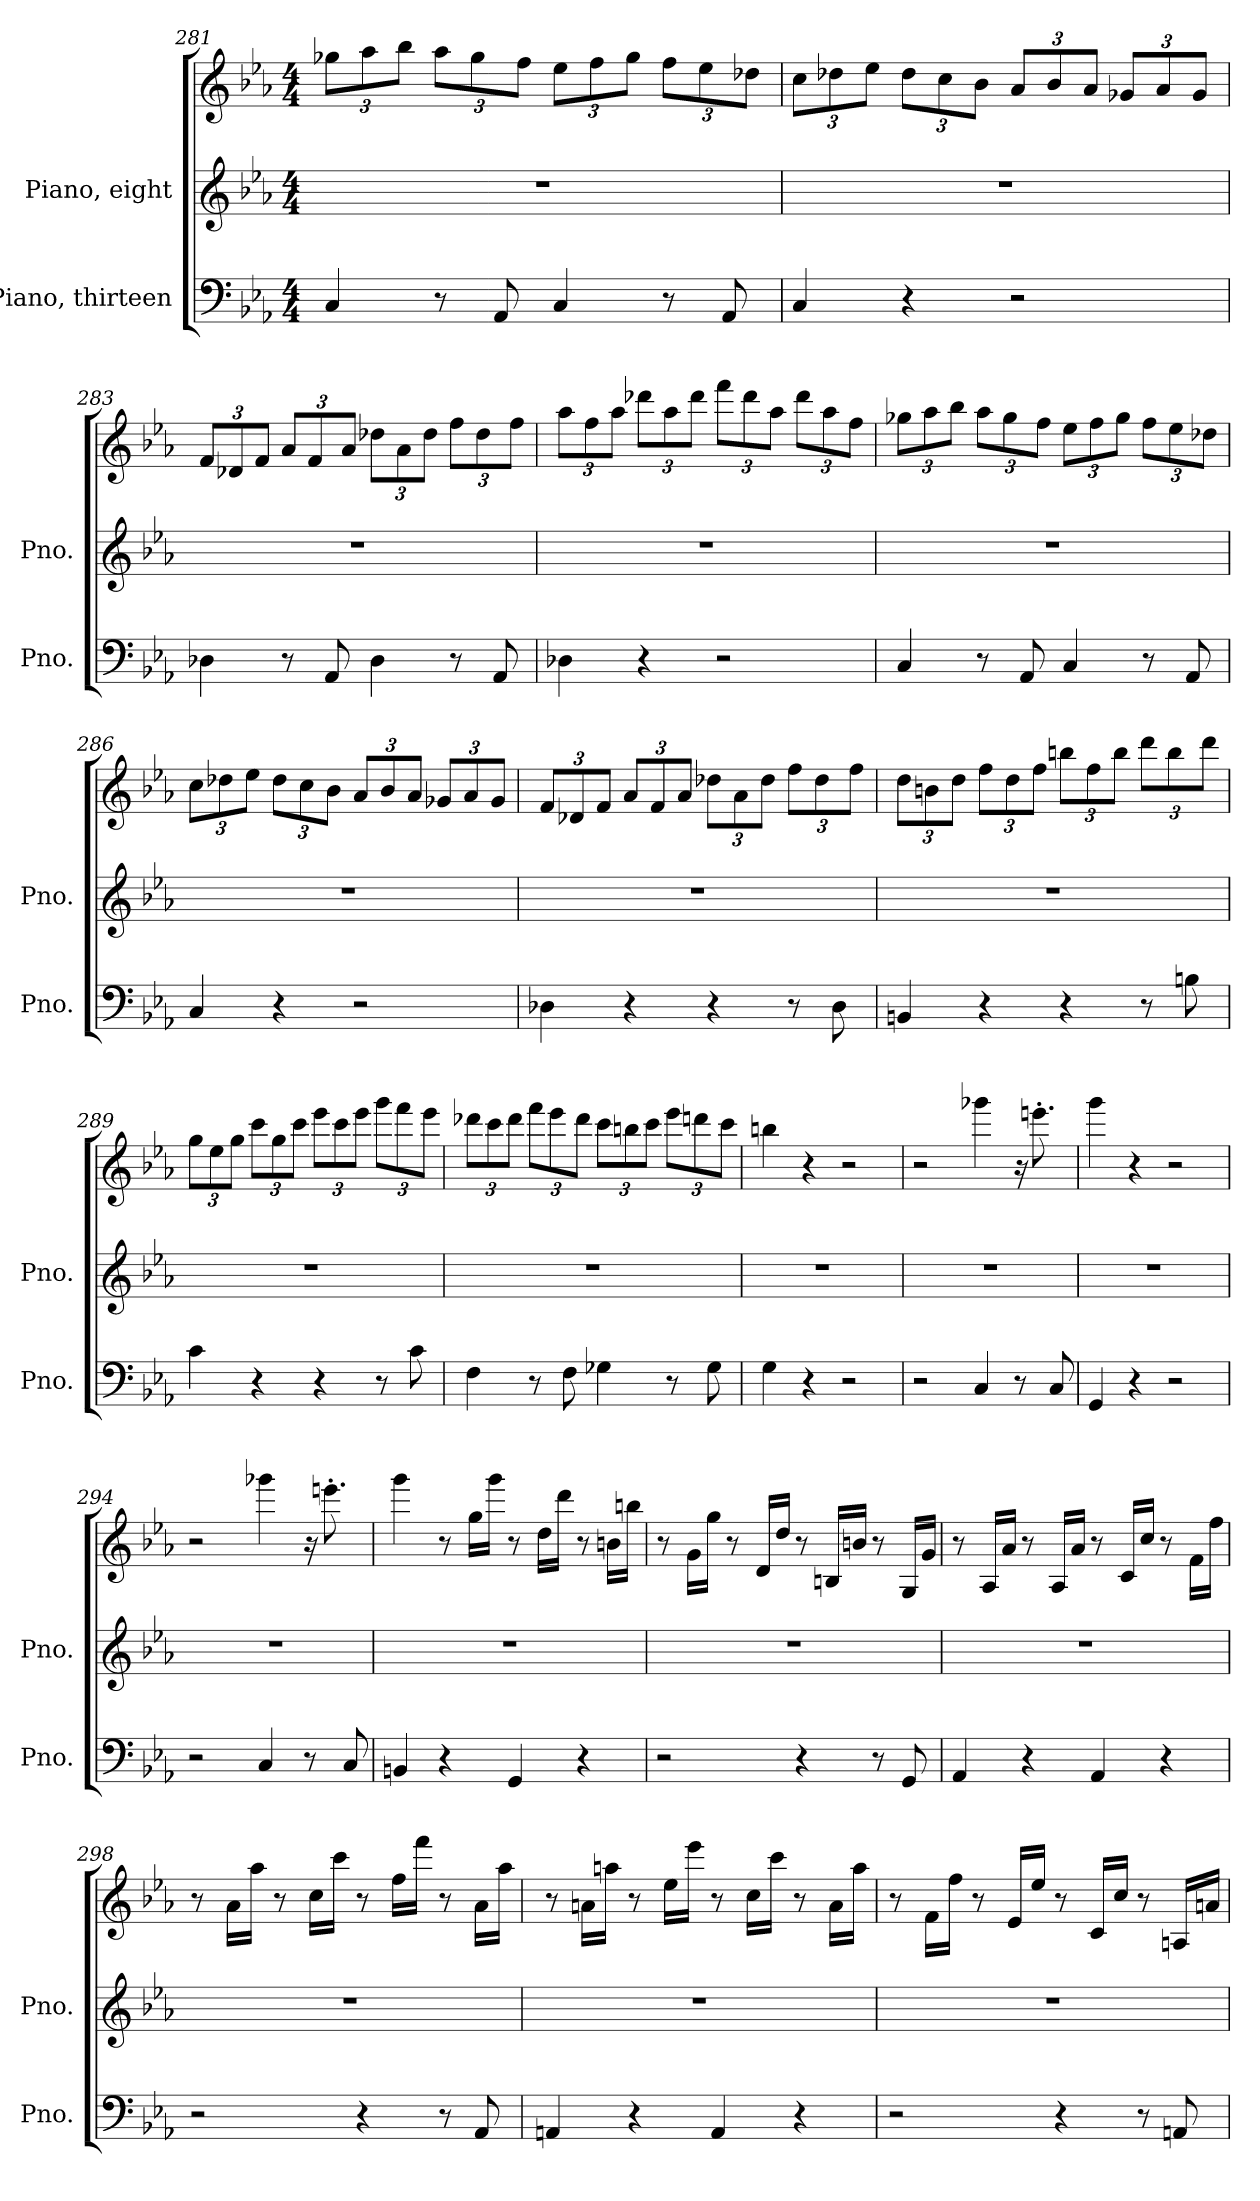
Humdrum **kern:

**kern	**kern	**kern
*part2	*part1	*part1
*staff3	*staff2	*staff1
*I"Piano, thirteen	*I"Piano, eight	*
*I'Pno.	*I'Pno.	*
*clefF4	*clefG2	*clefG2
*k[b-e-a-]	*k[b-e-a-]	*k[b-e-a-]
*M4/4	*M4/4	*M4/4
*	*	*Xbrackettup
=281	=281	=281
4C/	1r	12gg-X\L
.	.	12aa-\
.	.	12bb-\J
8r	.	12aa-\L
.	.	12gg-\
8AA-/	.	.
.	.	12ff\J
4C/	.	12ee-\L
.	.	12ff\
.	.	12gg-\J
8r	.	12ff\L
.	.	12ee-\
8AA-/	.	.
.	.	12dd-X\J
=282	=282	=282
4C/	1r	12cc\L
.	.	12dd-X\
.	.	12ee-\J
4r	.	12dd-\L
.	.	12cc\
.	.	12b-\J
2r	.	12a-/L
.	.	12b-/
.	.	12a-/J
.	.	12g-X/L
.	.	12a-/
.	.	12g-/J
!!LO:LB:g=z
=283	=283	=283
4D-X\	1r	12f/L
.	.	12d-X/
.	.	12f/J
8r	.	12a-/L
.	.	12f/
8AA-/	.	.
.	.	12a-/J
4D-\	.	12dd-X\L
.	.	12a-\
.	.	12dd-\J
8r	.	12ff\L
.	.	12dd-\
8AA-/	.	.
.	.	12ff\J
=284	=284	=284
4D-X\	1r	12aa-\L
.	.	12ff\
.	.	12aa-\J
4r	.	12ddd-X\L
.	.	12aa-\
.	.	12ddd-\J
2r	.	12fff\L
.	.	12ddd-\
.	.	12aa-\J
.	.	12ddd-\L
.	.	12aa-\
.	.	12ff\J
!!LO:LB:g=z
=285	=285	=285
4C/	1r	12gg-X\L
.	.	12aa-\
.	.	12bb-\J
8r	.	12aa-\L
.	.	12gg-\
8AA-/	.	.
.	.	12ff\J
4C/	.	12ee-\L
.	.	12ff\
.	.	12gg-\J
8r	.	12ff\L
.	.	12ee-\
8AA-/	.	.
.	.	12dd-X\J
=286	=286	=286
4C/	1r	12cc\L
.	.	12dd-X\
.	.	12ee-\J
4r	.	12dd-\L
.	.	12cc\
.	.	12b-\J
2r	.	12a-/L
.	.	12b-/
.	.	12a-/J
.	.	12g-X/L
.	.	12a-/
.	.	12g-/J
=287	=287	=287
4D-X\	1r	12f/L
.	.	12d-X/
.	.	12f/J
4r	.	12a-/L
.	.	12f/
.	.	12a-/J
4r	.	12dd-X\L
.	.	12a-\
.	.	12dd-\J
8r	.	12ff\L
.	.	12dd-\
8D-\	.	.
.	.	12ff\J
!!LO:LB:g=z
=288	=288	=288
4BBn/	1r	12dd\L
.	.	12bn\
.	.	12dd\J
4r	.	12ff\L
.	.	12dd\
.	.	12ff\J
4r	.	12bbn\L
.	.	12ff\
.	.	12bb\J
8r	.	12ddd\L
.	.	12bb\
8Bn\	.	.
.	.	12ddd\J
=289	=289	=289
4c\	1r	12gg\L
.	.	12ee-\
.	.	12gg\J
4r	.	12ccc\L
.	.	12gg\
.	.	12ccc\J
4r	.	12eee-\L
.	.	12ccc\
.	.	12eee-\J
8r	.	12ggg\L
.	.	12fff\
8c\	.	.
.	.	12eee-\J
!!LO:PB:g=z
=290	=290	=290
4F\	1r	12ddd-X\L
.	.	12ccc\
.	.	12ddd-\J
8r	.	12fff\L
.	.	12eee-\
8F\	.	.
.	.	12ddd-\J
4G-X\	.	12ccc\L
.	.	12bbn\
.	.	12ccc\J
8r	.	12eee-\L
.	.	12dddn\
8G-\	.	.
.	.	12ccc\J
=291	=291	=291
4G\	1r	4bbn\
4r	.	4r
2r	.	2r
=292	=292	=292
2r	1r	2r
4C/	.	4ggg-X\
8r	.	16r
.	.	8.eeen'\
8C/	.	.
=293	=293	=293
4GG/	1r	4ggg\
4r	.	4r
2r	.	2r
=294	=294	=294
2r	1r	2r
4C/	.	4ggg-X\
8r	.	16r
.	.	8.eeen'\
8C/	.	.
!!LO:LB:g=z
=295	=295	=295
4BBn/	1r	4ggg\
4r	.	8r
.	.	16gg\LL
.	.	16ggg\JJ
4GG/	.	8r
.	.	16dd\LL
.	.	16ddd\JJ
4r	.	8r
.	.	16bn\LL
.	.	16bbn\JJ
=296	=296	=296
2r	1r	8r
.	.	16g\LL
.	.	16gg\JJ
.	.	8r
.	.	16d/LL
.	.	16dd/JJ
4r	.	8r
.	.	16Bn/LL
.	.	16bn/JJ
8r	.	8r
8GG/	.	16G/LL
.	.	16g/JJ
=297	=297	=297
4AA-/	1r	8r
.	.	16A-/LL
.	.	16a-/JJ
4r	.	8r
.	.	16A-/LL
.	.	16a-/JJ
4AA-/	.	8r
.	.	16c/LL
.	.	16cc/JJ
4r	.	8r
.	.	16f\LL
.	.	16ff\JJ
!!LO:LB:g=z
=298	=298	=298
2r	1r	8r
.	.	16a-\LL
.	.	16aa-\JJ
.	.	8r
.	.	16cc\LL
.	.	16ccc\JJ
4r	.	8r
.	.	16ff\LL
.	.	16fff\JJ
8r	.	8r
8AA-/	.	16a-\LL
.	.	16aa-\JJ
=299	=299	=299
4AAn/	1r	8r
.	.	16an\LL
.	.	16aan\JJ
4r	.	8r
.	.	16ee-\LL
.	.	16eee-\JJ
4AA/	.	8r
.	.	16cc\LL
.	.	16ccc\JJ
4r	.	8r
.	.	16a\LL
.	.	16aa\JJ
=300	=300	=300
2r	1r	8r
.	.	16f\LL
.	.	16ff\JJ
.	.	8r
.	.	16e-/LL
.	.	16ee-/JJ
4r	.	8r
.	.	16c/LL
.	.	16cc/JJ
8r	.	8r
8AAn/	.	16An/LL
.	.	16an/JJ
=	=	=
*-	*-	*-
